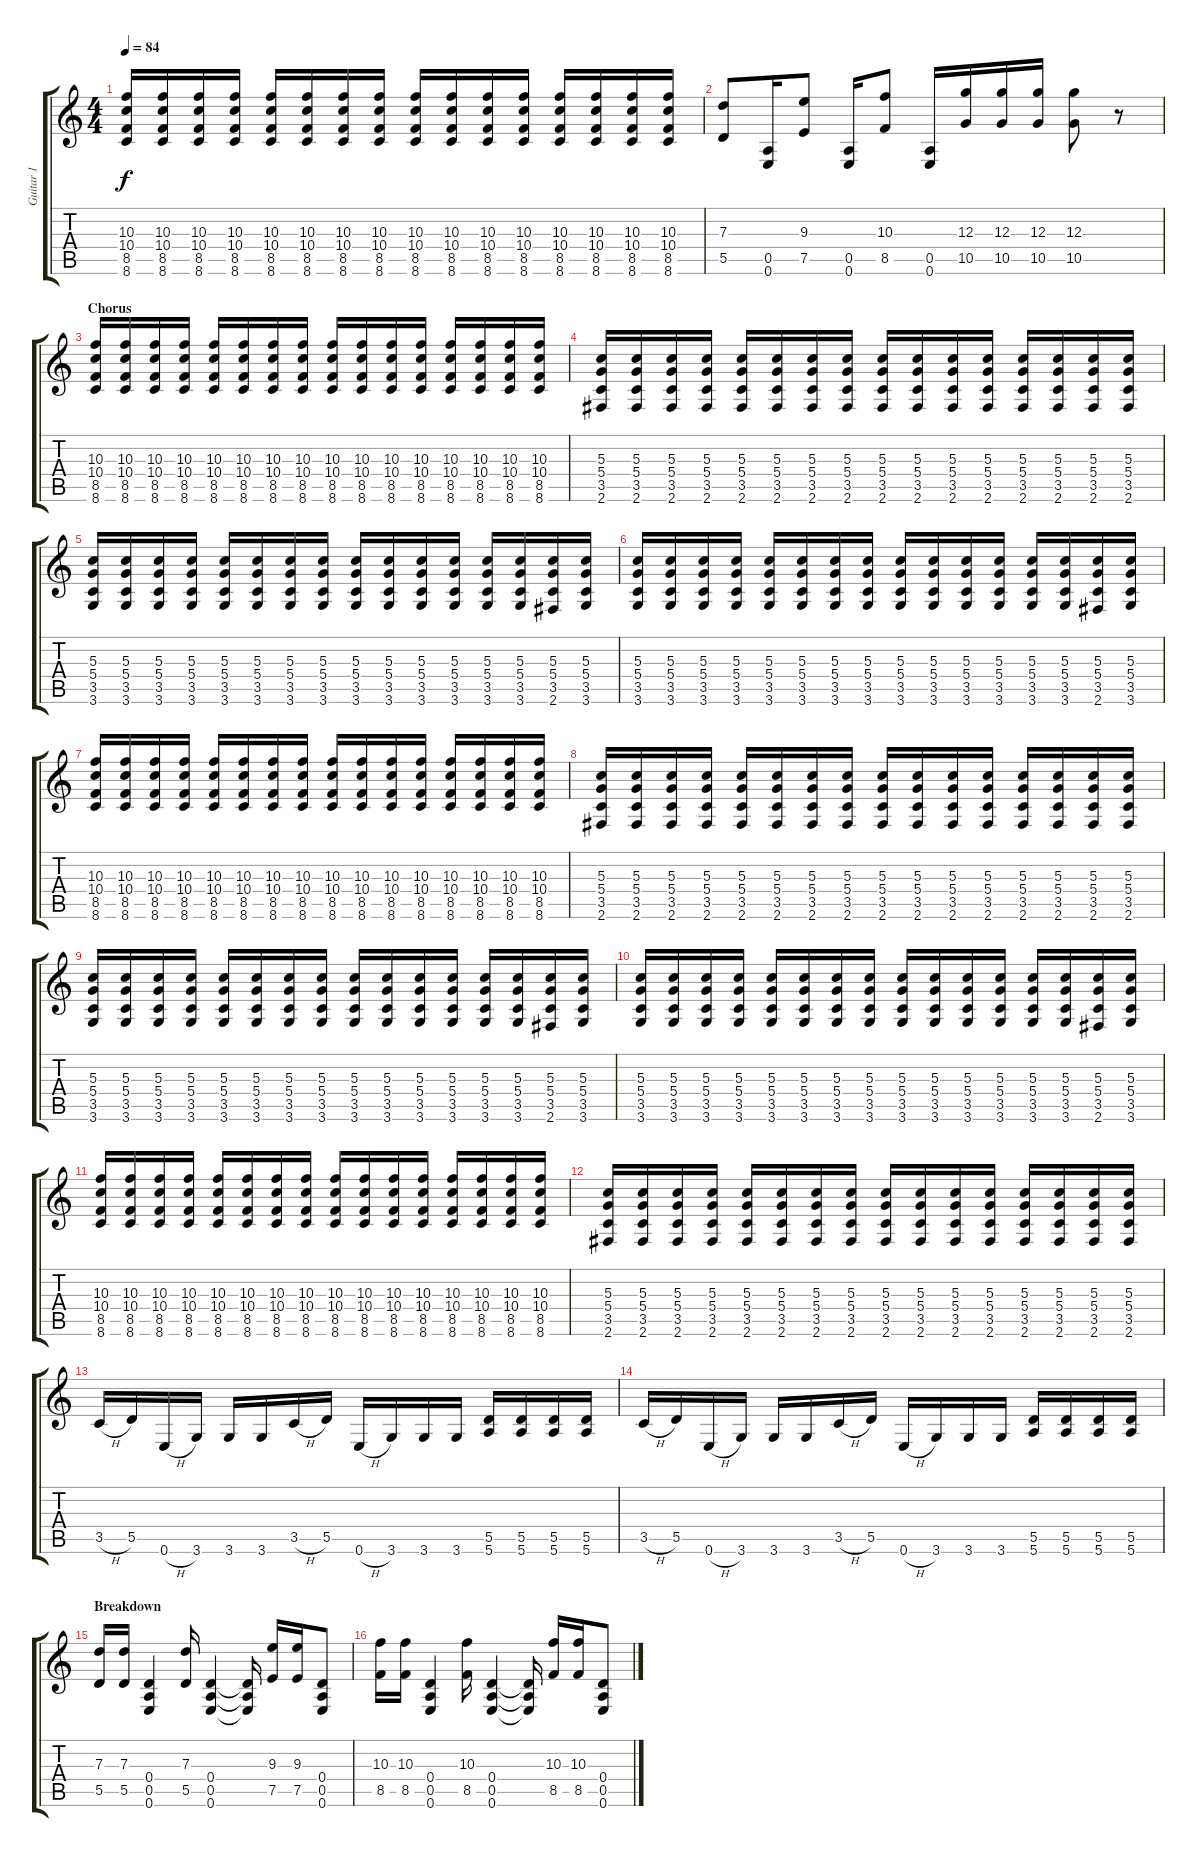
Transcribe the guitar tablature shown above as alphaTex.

\track ("Guitar 1" "Guitar 1") {instrument electricguitarclean}
\staff {score tabs}
\tuning (E4 B3 G3 D3 A2 E2) {hide}
\ts (4 4)
\tempo 84
\clef g2
\ks c
(10.3 10.4 8.5 8.6).16{dy f} (10.3 10.4 8.5 8.6).16 (10.3 10.4 8.5 8.6).16 (10.3 10.4 8.5 8.6).16 (10.3 10.4 8.5 8.6).16 (10.3 10.4 8.5 8.6).16 (10.3 10.4 8.5 8.6).16 (10.3 10.4 8.5 8.6).16 (10.3 10.4 8.5 8.6).16 (10.3 10.4 8.5 8.6).16 (10.3 10.4 8.5 8.6).16 (10.3 10.4 8.5 8.6).16 (10.3 10.4 8.5 8.6).16 (10.3 10.4 8.5 8.6).16 (10.3 10.4 8.5 8.6).16 (10.3 10.4 8.5 8.6).16 |
(7.3 5.5).8 (0.5 0.6).16 (9.3 7.5).8 (0.5 0.6).16 (10.3 8.5).8 (0.5 0.6).16 (12.3 10.5).16 (12.3 10.5).16 (12.3 10.5).16 (12.3 10.5).8 r.8 |
\section ("" "Chorus")
(10.3 10.4 8.5 8.6).16 (10.3 10.4 8.5 8.6).16 (10.3 10.4 8.5 8.6).16 (10.3 10.4 8.5 8.6).16 (10.3 10.4 8.5 8.6).16 (10.3 10.4 8.5 8.6).16 (10.3 10.4 8.5 8.6).16 (10.3 10.4 8.5 8.6).16 (10.3 10.4 8.5 8.6).16 (10.3 10.4 8.5 8.6).16 (10.3 10.4 8.5 8.6).16 (10.3 10.4 8.5 8.6).16 (10.3 10.4 8.5 8.6).16 (10.3 10.4 8.5 8.6).16 (10.3 10.4 8.5 8.6).16 (10.3 10.4 8.5 8.6).16 |
(5.3 5.4 3.5 2.6).16 (5.3 5.4 3.5 2.6).16 (5.3 5.4 3.5 2.6).16 (5.3 5.4 3.5 2.6).16 (5.3 5.4 3.5 2.6).16 (5.3 5.4 3.5 2.6).16 (5.3 5.4 3.5 2.6).16 (5.3 5.4 3.5 2.6).16 (5.3 5.4 3.5 2.6).16 (5.3 5.4 3.5 2.6).16 (5.3 5.4 3.5 2.6).16 (5.3 5.4 3.5 2.6).16 (5.3 5.4 3.5 2.6).16 (5.3 5.4 3.5 2.6).16 (5.3 5.4 3.5 2.6).16 (5.3 5.4 3.5 2.6).16 |
(5.3 5.4 3.5 3.6).16 (5.3 5.4 3.5 3.6).16 (5.3 5.4 3.5 3.6).16 (5.3 5.4 3.5 3.6).16 (5.3 5.4 3.5 3.6).16 (5.3 5.4 3.5 3.6).16 (5.3 5.4 3.5 3.6).16 (5.3 5.4 3.5 3.6).16 (5.3 5.4 3.5 3.6).16 (5.3 5.4 3.5 3.6).16 (5.3 5.4 3.5 3.6).16 (5.3 5.4 3.5 3.6).16 (5.3 5.4 3.5 3.6).16 (5.3 5.4 3.5 3.6).16 (5.3 5.4 3.5 2.6).16 (5.3 5.4 3.5 3.6).16 |
(5.3 5.4 3.5 3.6).16 (5.3 5.4 3.5 3.6).16 (5.3 5.4 3.5 3.6).16 (5.3 5.4 3.5 3.6).16 (5.3 5.4 3.5 3.6).16 (5.3 5.4 3.5 3.6).16 (5.3 5.4 3.5 3.6).16 (5.3 5.4 3.5 3.6).16 (5.3 5.4 3.5 3.6).16 (5.3 5.4 3.5 3.6).16 (5.3 5.4 3.5 3.6).16 (5.3 5.4 3.5 3.6).16 (5.3 5.4 3.5 3.6).16 (5.3 5.4 3.5 3.6).16 (5.3 5.4 3.5 2.6).16 (5.3 5.4 3.5 3.6).16 |
(10.3 10.4 8.5 8.6).16 (10.3 10.4 8.5 8.6).16 (10.3 10.4 8.5 8.6).16 (10.3 10.4 8.5 8.6).16 (10.3 10.4 8.5 8.6).16 (10.3 10.4 8.5 8.6).16 (10.3 10.4 8.5 8.6).16 (10.3 10.4 8.5 8.6).16 (10.3 10.4 8.5 8.6).16 (10.3 10.4 8.5 8.6).16 (10.3 10.4 8.5 8.6).16 (10.3 10.4 8.5 8.6).16 (10.3 10.4 8.5 8.6).16 (10.3 10.4 8.5 8.6).16 (10.3 10.4 8.5 8.6).16 (10.3 10.4 8.5 8.6).16 |
(5.3 5.4 3.5 2.6).16 (5.3 5.4 3.5 2.6).16 (5.3 5.4 3.5 2.6).16 (5.3 5.4 3.5 2.6).16 (5.3 5.4 3.5 2.6).16 (5.3 5.4 3.5 2.6).16 (5.3 5.4 3.5 2.6).16 (5.3 5.4 3.5 2.6).16 (5.3 5.4 3.5 2.6).16 (5.3 5.4 3.5 2.6).16 (5.3 5.4 3.5 2.6).16 (5.3 5.4 3.5 2.6).16 (5.3 5.4 3.5 2.6).16 (5.3 5.4 3.5 2.6).16 (5.3 5.4 3.5 2.6).16 (5.3 5.4 3.5 2.6).16 |
(5.3 5.4 3.5 3.6).16 (5.3 5.4 3.5 3.6).16 (5.3 5.4 3.5 3.6).16 (5.3 5.4 3.5 3.6).16 (5.3 5.4 3.5 3.6).16 (5.3 5.4 3.5 3.6).16 (5.3 5.4 3.5 3.6).16 (5.3 5.4 3.5 3.6).16 (5.3 5.4 3.5 3.6).16 (5.3 5.4 3.5 3.6).16 (5.3 5.4 3.5 3.6).16 (5.3 5.4 3.5 3.6).16 (5.3 5.4 3.5 3.6).16 (5.3 5.4 3.5 3.6).16 (5.3 5.4 3.5 2.6).16 (5.3 5.4 3.5 3.6).16 |
(5.3 5.4 3.5 3.6).16 (5.3 5.4 3.5 3.6).16 (5.3 5.4 3.5 3.6).16 (5.3 5.4 3.5 3.6).16 (5.3 5.4 3.5 3.6).16 (5.3 5.4 3.5 3.6).16 (5.3 5.4 3.5 3.6).16 (5.3 5.4 3.5 3.6).16 (5.3 5.4 3.5 3.6).16 (5.3 5.4 3.5 3.6).16 (5.3 5.4 3.5 3.6).16 (5.3 5.4 3.5 3.6).16 (5.3 5.4 3.5 3.6).16 (5.3 5.4 3.5 3.6).16 (5.3 5.4 3.5 2.6).16 (5.3 5.4 3.5 3.6).16 |
(10.3 10.4 8.5 8.6).16 (10.3 10.4 8.5 8.6).16 (10.3 10.4 8.5 8.6).16 (10.3 10.4 8.5 8.6).16 (10.3 10.4 8.5 8.6).16 (10.3 10.4 8.5 8.6).16 (10.3 10.4 8.5 8.6).16 (10.3 10.4 8.5 8.6).16 (10.3 10.4 8.5 8.6).16 (10.3 10.4 8.5 8.6).16 (10.3 10.4 8.5 8.6).16 (10.3 10.4 8.5 8.6).16 (10.3 10.4 8.5 8.6).16 (10.3 10.4 8.5 8.6).16 (10.3 10.4 8.5 8.6).16 (10.3 10.4 8.5 8.6).16 |
(5.3 5.4 3.5 2.6).16 (5.3 5.4 3.5 2.6).16 (5.3 5.4 3.5 2.6).16 (5.3 5.4 3.5 2.6).16 (5.3 5.4 3.5 2.6).16 (5.3 5.4 3.5 2.6).16 (5.3 5.4 3.5 2.6).16 (5.3 5.4 3.5 2.6).16 (5.3 5.4 3.5 2.6).16 (5.3 5.4 3.5 2.6).16 (5.3 5.4 3.5 2.6).16 (5.3 5.4 3.5 2.6).16 (5.3 5.4 3.5 2.6).16 (5.3 5.4 3.5 2.6).16 (5.3 5.4 3.5 2.6).16 (5.3 5.4 3.5 2.6).16 |
3.5{h}.16 5.5.16 0.6{h}.16 3.6.16 3.6.16 3.6.16 3.5{h}.16 5.5.16 0.6{h}.16 3.6.16 3.6.16 3.6.16 (5.5 5.6).16 (5.5 5.6).16 (5.5 5.6).16 (5.5 5.6).16 |
3.5{h}.16 5.5.16 0.6{h}.16 3.6.16 3.6.16 3.6.16 3.5{h}.16 5.5.16 0.6{h}.16 3.6.16 3.6.16 3.6.16 (5.5 5.6).16 (5.5 5.6).16 (5.5 5.6).16 (5.5 5.6).16 |
\section ("" "Breakdown")
(7.3 5.5).16 (7.3 5.5).16 (0.4 0.5 0.6).4 (7.3 5.5).16 (0.4 0.5 0.6).4 (0.4{t} 0.5{t} 0.6{t}).16 (9.3 7.5).16 (9.3 7.5).16 (0.4 0.5 0.6).8 |
(10.3 8.5).16 (10.3 8.5).16 (0.4 0.5 0.6).4 (10.3 8.5).16 (0.4 0.5 0.6).4 (0.4{t} 0.5{t} 0.6{t}).16 (10.3 8.5).16 (10.3 8.5).16 (0.4 0.5 0.6).8
